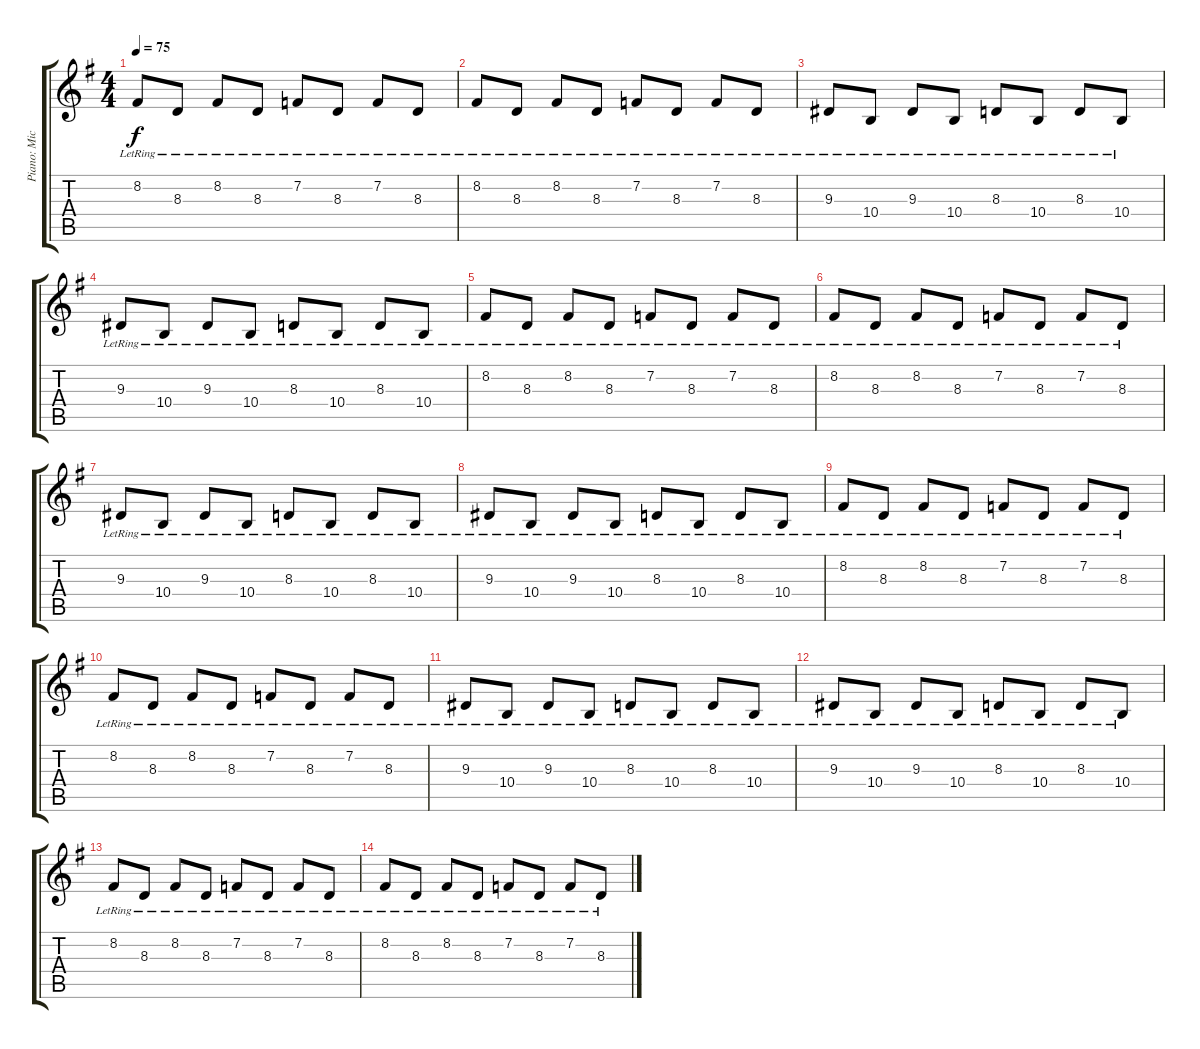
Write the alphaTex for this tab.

\track ("Piano: Michael" "Piano: Mic") {instrument acousticgrandpiano}
\staff {score tabs}
\tuning (Eb4 Bb3 Gb3 Db3 Ab2 Eb2) {hide}
\ts (4 4)
\tempo 75
\clef g2
\ks g
8.2{lr}.8{dy f} 8.3{lr}.8 8.2{lr}.8 8.3{lr}.8 7.2{lr}.8 8.3{lr}.8 7.2{lr}.8 8.3{lr}.8 |
8.2{lr}.8 8.3{lr}.8 8.2{lr}.8 8.3{lr}.8 7.2{lr}.8 8.3{lr}.8 7.2{lr}.8 8.3{lr}.8 |
9.3{lr}.8 10.4{lr}.8 9.3{lr}.8 10.4{lr}.8 8.3{lr}.8 10.4{lr}.8 8.3{lr}.8 10.4{lr}.8 |
9.3{lr}.8 10.4{lr}.8 9.3{lr}.8 10.4{lr}.8 8.3{lr}.8 10.4{lr}.8 8.3{lr}.8 10.4{lr}.8 |
8.2{lr}.8 8.3{lr}.8 8.2{lr}.8 8.3{lr}.8 7.2{lr}.8 8.3{lr}.8 7.2{lr}.8 8.3{lr}.8 |
8.2{lr}.8 8.3{lr}.8 8.2{lr}.8 8.3{lr}.8 7.2{lr}.8 8.3{lr}.8 7.2{lr}.8 8.3{lr}.8 |
9.3{lr}.8 10.4{lr}.8 9.3{lr}.8 10.4{lr}.8 8.3{lr}.8 10.4{lr}.8 8.3{lr}.8 10.4{lr}.8 |
9.3{lr}.8 10.4{lr}.8 9.3{lr}.8 10.4{lr}.8 8.3{lr}.8 10.4{lr}.8 8.3{lr}.8 10.4{lr}.8 |
8.2{lr}.8 8.3{lr}.8 8.2{lr}.8 8.3{lr}.8 7.2{lr}.8 8.3{lr}.8 7.2{lr}.8 8.3{lr}.8 |
8.2{lr}.8 8.3{lr}.8 8.2{lr}.8 8.3{lr}.8 7.2{lr}.8 8.3{lr}.8 7.2{lr}.8 8.3{lr}.8 |
9.3{lr}.8 10.4{lr}.8 9.3{lr}.8 10.4{lr}.8 8.3{lr}.8 10.4{lr}.8 8.3{lr}.8 10.4{lr}.8 |
9.3{lr}.8 10.4{lr}.8 9.3{lr}.8 10.4{lr}.8 8.3{lr}.8 10.4{lr}.8 8.3{lr}.8 10.4{lr}.8 |
8.2{lr}.8 8.3{lr}.8 8.2{lr}.8 8.3{lr}.8 7.2{lr}.8 8.3{lr}.8 7.2{lr}.8 8.3{lr}.8 |
8.2{lr}.8 8.3{lr}.8 8.2{lr}.8 8.3{lr}.8 7.2{lr}.8 8.3{lr}.8 7.2{lr}.8 8.3{lr}.8
